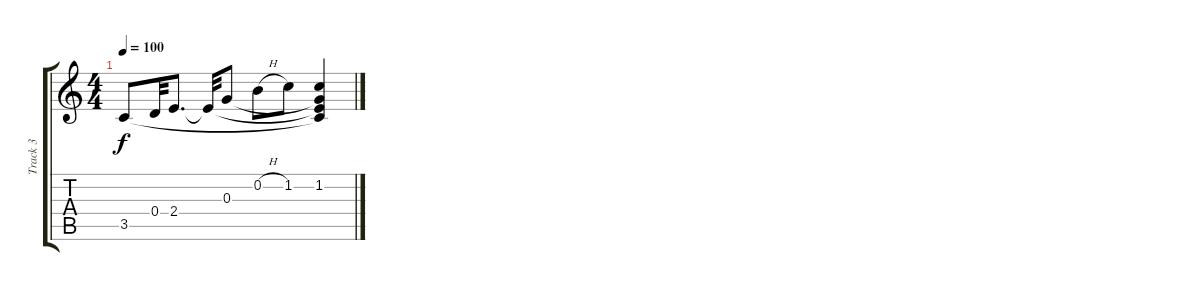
\track ("Track 3" "Track 3") {instrument distortionguitar}
\staff {score tabs}
\tuning (E4 B3 G3 D3 A2 E2) {hide}
\ts (4 4)
\tempo 100
\clef g2
\ks c
3.5.8{dy f} 0.4.32 2.4.8{d} 2.4{t}.32 0.3.8 0.2{h}.8 1.2.8 (1.2 0.3{t} 2.4{t} 3.5{t}).4
